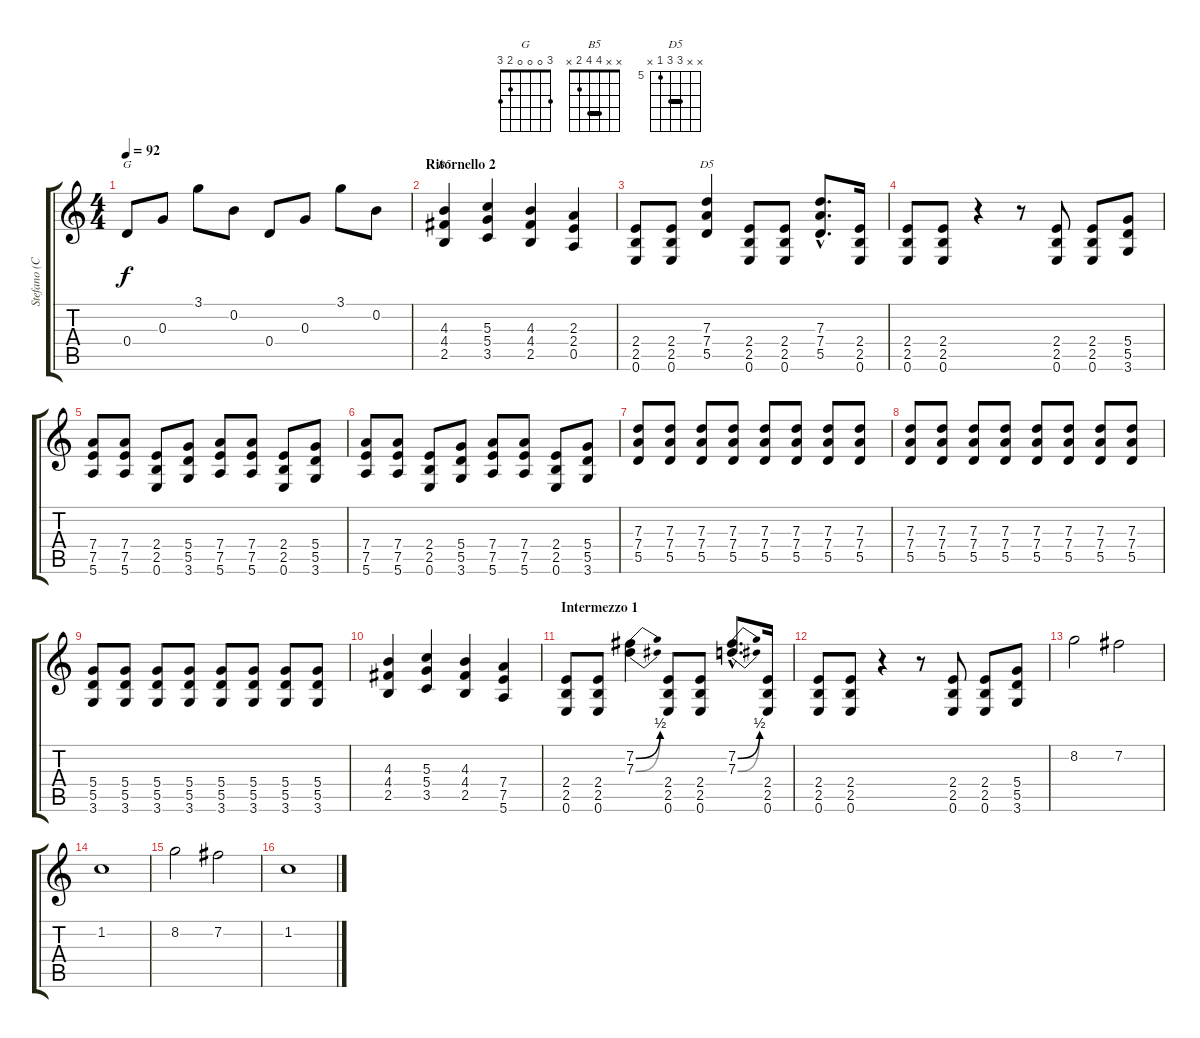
\track ("Stefano (Chitarra 1)" "Stefano (C") {instrument overdrivenguitar}
\staff {score tabs}
\tuning (E4 B3 G3 D3 A2 E2) {hide}
\chord ("G" 3 0 0 0 2 3)
\chord ("B5" x x 4 4 2 x) {barre 4}
\chord ("D5" x x 7 7 5 x) {firstfret 5 barre 7}
\ts (4 4)
\tempo 92
\clef g2
\ks c
0.4.8{ch "G" dy f} 0.3.8 3.1.8 0.2.8 0.4.8 0.3.8 3.1.8 0.2.8 |
\section ("" "Ritornello 2")
(4.3 4.4 2.5).4{ch "B5" volume 8 instrument distortionguitar} (5.3 5.4 3.5).4 (4.3 4.4 2.5).4 (2.3 2.4 0.5).4 |
(2.4 2.5 0.6).8 (2.4 2.5 0.6).8 (7.3 7.4 5.5).4{ch "D5"} (2.4 2.5 0.6).8 (2.4 2.5 0.6).8 (7.3{hac} 7.4{hac} 5.5{hac}).8{d} (2.4 2.5 0.6).16 |
(2.4 2.5 0.6).8 (2.4 2.5 0.6).8 r.4 r.8 (2.4 2.5 0.6).8 (2.4 2.5 0.6).8 (5.4 5.5 3.6).8 |
(7.4 7.5 5.6).8 (7.4 7.5 5.6).8 (2.4 2.5 0.6).8 (5.4 5.5 3.6).8 (7.4 7.5 5.6).8 (7.4 7.5 5.6).8 (2.4 2.5 0.6).8 (5.4 5.5 3.6).8 |
(7.4 7.5 5.6).8 (7.4 7.5 5.6).8 (2.4 2.5 0.6).8 (5.4 5.5 3.6).8 (7.4 7.5 5.6).8 (7.4 7.5 5.6).8 (2.4 2.5 0.6).8 (5.4 5.5 3.6).8 |
(7.3 7.4 5.5).8 (7.3 7.4 5.5).8 (7.3 7.4 5.5).8 (7.3 7.4 5.5).8 (7.3 7.4 5.5).8 (7.3 7.4 5.5).8 (7.3 7.4 5.5).8 (7.3 7.4 5.5).8 |
(7.3 7.4 5.5).8 (7.3 7.4 5.5).8 (7.3 7.4 5.5).8 (7.3 7.4 5.5).8 (7.3 7.4 5.5).8 (7.3 7.4 5.5).8 (7.3 7.4 5.5).8 (7.3 7.4 5.5).8 |
(5.4 5.5 3.6).8 (5.4 5.5 3.6).8 (5.4 5.5 3.6).8 (5.4 5.5 3.6).8 (5.4 5.5 3.6).8 (5.4 5.5 3.6).8 (5.4 5.5 3.6).8 (5.4 5.5 3.6).8 |
(4.3 4.4 2.5).4 (5.3 5.4 3.5).4 (4.3 4.4 2.5).4 (7.4 7.5 5.6).4 |
\section ("" "Intermezzo 1")
(2.4 2.5 0.6).8{volume 10 instrument distortionguitar} (2.4 2.5 0.6).8 (7.2{be (bend 0 0 60 2)} 7.3{be (bend 0 0 60 2)}).4 (2.4 2.5 0.6).8 (2.4 2.5 0.6).8 (7.2{be (bend 0 0 60 2) hac} 7.3{be (bend 0 0 60 2) hac}).8{d} (2.4 2.5 0.6).16 |
(2.4 2.5 0.6).8 (2.4 2.5 0.6).8 r.4 r.8 (2.4 2.5 0.6).8 (2.4 2.5 0.6).8 (5.4 5.5 3.6).8 |
8.2.2{volume 10} 7.2.2 |
1.2.1 |
8.2.2 7.2.2 |
1.2.1
